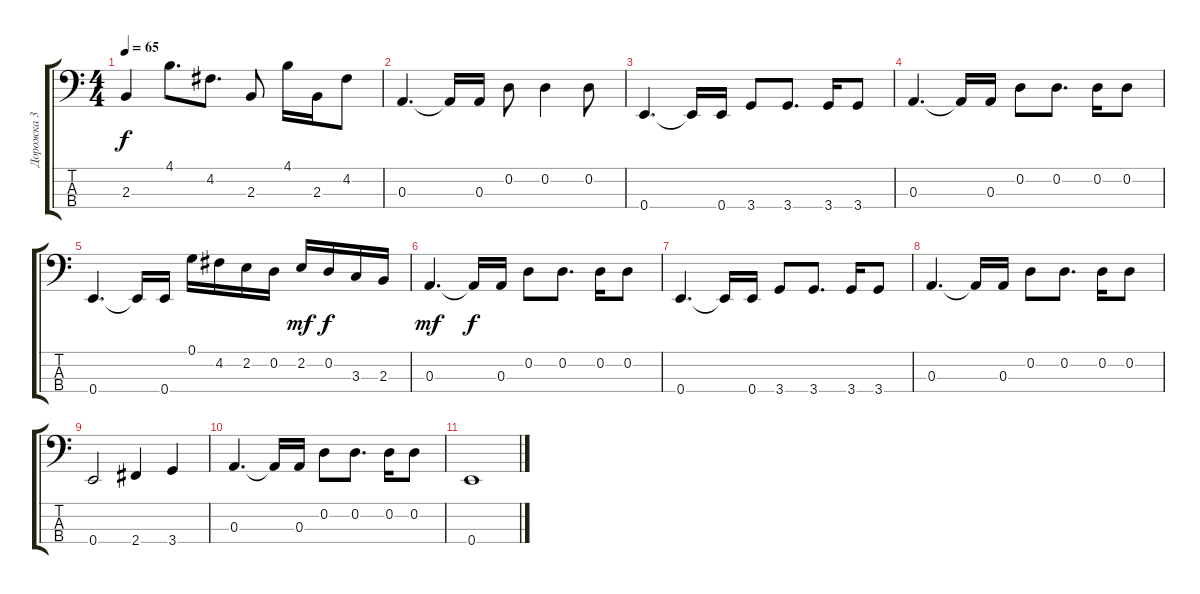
\track ("Дорожка 3" "Дорожка 3") {instrument electricbassfinger}
\staff {score tabs}
\tuning (G2 D2 A1 E1) {hide}
\ts (4 4)
\tempo 65
\clef f4
\ks c
2.3.4{dy f} 4.1.8{d} 4.2.8{d} 2.3.8 4.1.16 2.3.16 4.2.8 |
0.3.4{d} 0.3{t}.16 0.3.16 0.2.8 0.2.4 0.2.8 |
0.4.4{d} 0.4{t}.16 0.4.16 3.4.8 3.4.8{d} 3.4.16 3.4.8 |
0.3.4{d} 0.3{t}.16 0.3.16 0.2.8 0.2.8{d} 0.2.16 0.2.8 |
0.4.4{d} 0.4{t}.16 0.4.16 0.1.16 4.2.16 2.2.16 0.2.16 2.2.16{dy mf} 0.2.16{dy f} 3.3.16 2.3.16 |
0.3.4{d dy mf} 0.3{t}.16{dy f} 0.3.16 0.2.8 0.2.8{d} 0.2.16 0.2.8 |
0.4.4{d} 0.4{t}.16 0.4.16 3.4.8 3.4.8{d} 3.4.16 3.4.8 |
0.3.4{d} 0.3{t}.16 0.3.16 0.2.8 0.2.8{d} 0.2.16 0.2.8 |
0.4.2 2.4.4 3.4.4 |
0.3.4{d} 0.3{t}.16 0.3.16 0.2.8 0.2.8{d} 0.2.16 0.2.8 |
0.4.1
